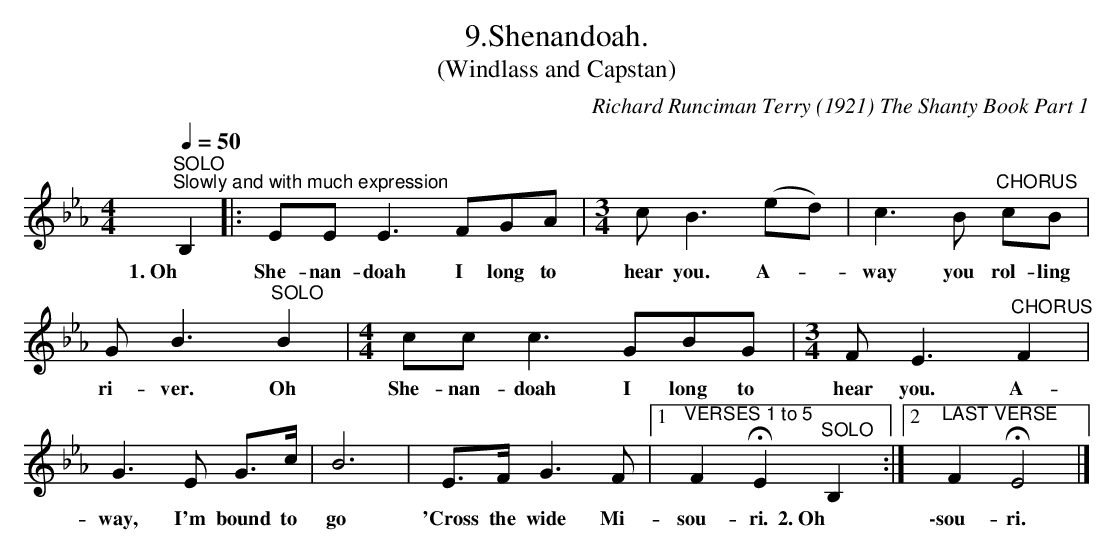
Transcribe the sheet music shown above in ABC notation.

X:1
T:9.Shenandoah.
T:(Windlass and Capstan)
C:Richard Runciman Terry (1921) The Shanty Book Part 1
L:1/8
Q:1/4=50
M:4/4
K:Eb
"^SOLO""^Slowly and with much expression" B,2 |: EE E3 FGA |[M:3/4] c B3 (ed) | c3 B"^CHORUS" cB |$
w: 1. Oh|She- nan- doah I long to|hear you. A- *|way you rol- ling|
G B3"^SOLO" B2 |[M:4/4] cc c3 GBG |[M:3/4] F E3"^CHORUS" F2 |$ G3 E G>c | B6 | E>F G3 F |1
w: ri- ver. Oh|She- nan- doah I long to|hear you. A-|way, I'm bound to|go|'Cross the wide Mi-|
"^VERSES 1 to 5" F2 !fermata!E2"^SOLO" B,2 :|2"^LAST VERSE" F2 !fermata!E4 |]
w: sou- ri. 2. Oh|\-sou- ri.|
